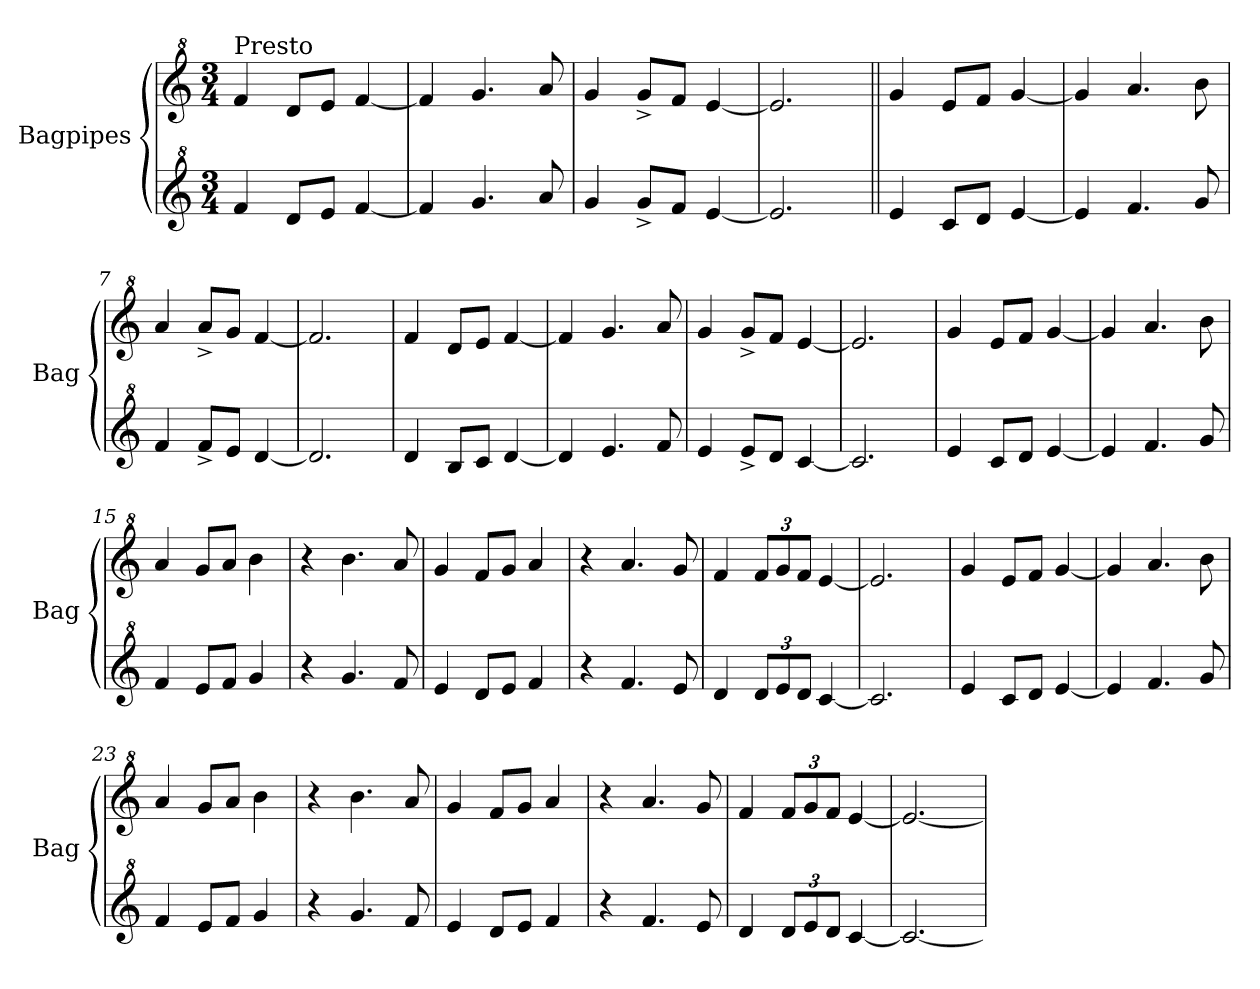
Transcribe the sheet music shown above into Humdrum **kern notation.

**kern	**kern
*part2	*part1
*staff2	*staff1
*I"Bagpipes	*I"Bagpipes
*I'Bag	*I'Bag
*clefG^2	*clefG^2
*k[]	*k[]
*C:	*C:
*M3/4	*M3/4
=1	=1
!	!LO:TX:a:t=Presto
4ff/	4ff/
8dd/L	8dd/L
8ee/J	8ee/J
[4ff/	[4ff/
=2	=2
4ff/]	4ff/]
4.gg/	4.gg/
8aa/	8aa/
=3	=3
4gg/	4gg/
8gg^/L	8gg^/L
8ff/J	8ff/J
[4ee/	[4ee/
=4	=4
2.ee/]	2.ee/]
=5||	=5||
4ee/	4gg/
8cc/L	8ee/L
8dd/J	8ff/J
[4ee/	[4gg/
=6	=6
4ee/]	4gg/]
4.ff/	4.aa/
8gg/	8bb\
=7	=7
4ff/	4aa/
8ff^/L	8aa^/L
8ee/J	8gg/J
[4dd/	[4ff/
=8	=8
2.dd/]	2.ff/]
=9	=9
4dd/	4ff/
8b/L	8dd/L
8cc/J	8ee/J
[4dd/	[4ff/
=10	=10
4dd/]	4ff/]
4.ee/	4.gg/
8ff/	8aa/
!!LO:LB:g=z
=11	=11
4ee/	4gg/
8ee^/L	8gg^/L
8dd/J	8ff/J
[4cc/	[4ee/
=12	=12
2.cc/]	2.ee/]
=13	=13
4ee/	4gg/
8cc/L	8ee/L
8dd/J	8ff/J
[4ee/	[4gg/
=14	=14
4ee/]	4gg/]
4.ff/	4.aa/
8gg/	8bb\
=15	=15
4ff/	4aa/
8ee/L	8gg/L
8ff/J	8aa/J
4gg/	4bb\
=16	=16
4r	4r
4.gg/	4.bb\
8ff/	8aa/
=17	=17
4ee/	4gg/
8dd/L	8ff/L
8ee/J	8gg/J
4ff/	4aa/
=18	=18
4r	4r
4.ff/	4.aa/
8ee/	8gg/
=19	=19
4dd/	4ff/
*Xbrackettup	*Xbrackettup
12dd/L	12ff/L
12ee/	12gg/
12dd/J	12ff/J
[4cc/	[4ee/
!!LO:LB:g=z
=20	=20
2.cc/]	2.ee/]
=21	=21
4ee/	4gg/
8cc/L	8ee/L
8dd/J	8ff/J
[4ee/	[4gg/
=22	=22
4ee/]	4gg/]
4.ff/	4.aa/
8gg/	8bb\
=23	=23
4ff/	4aa/
8ee/L	8gg/L
8ff/J	8aa/J
4gg/	4bb\
=24	=24
4r	4r
4.gg/	4.bb\
8ff/	8aa/
=25	=25
4ee/	4gg/
8dd/L	8ff/L
8ee/J	8gg/J
4ff/	4aa/
=26	=26
4r	4r
4.ff/	4.aa/
8ee/	8gg/
=27	=27
4dd/	4ff/
12dd/L	12ff/L
12ee/	12gg/
12dd/J	12ff/J
[4cc/	[4ee/
=28	=28
2.cc/_	2.ee/_
=	=
*-	*-
